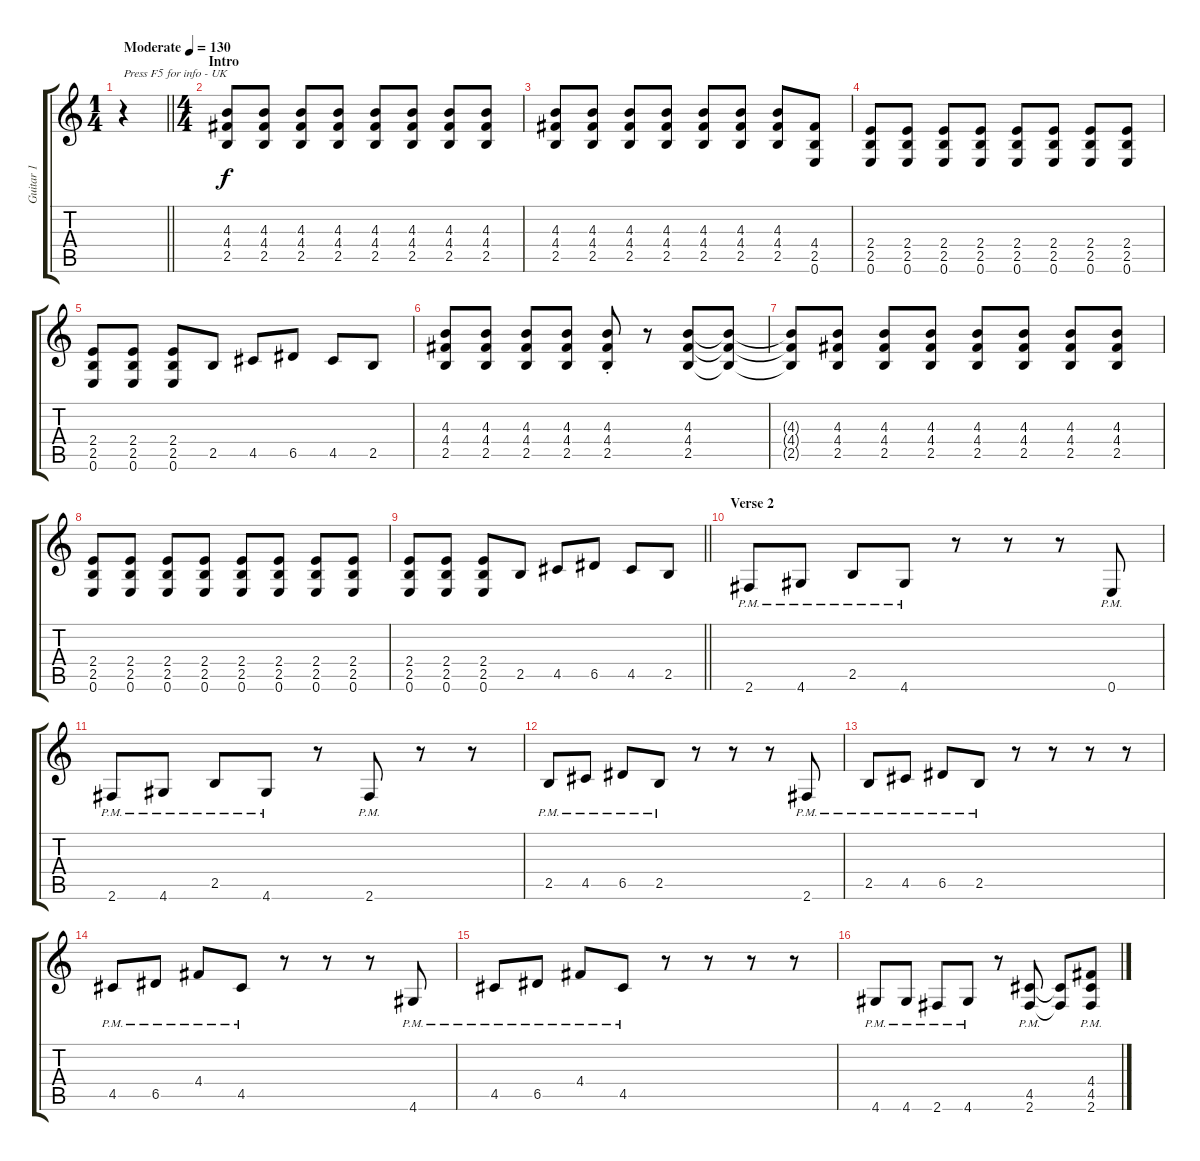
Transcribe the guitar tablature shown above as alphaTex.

\track ("Guitar 1" "Guitar 1") {instrument distortionguitar}
\staff {score tabs}
\tuning (E4 B3 G3 D3 A2 E2) {hide}
\ts (1 4)
\tempo (130 "Moderate")
\clef g2
\barLineRight lightlight
\ks c
r.4{txt "Press F5 for info - UK" dy f instrument distortionguitar} |
\ts (4 4)
\section ("" "Intro")
(4.3 4.4 2.5).8 (4.3 4.4 2.5).8 (4.3 4.4 2.5).8 (4.3 4.4 2.5).8 (4.3 4.4 2.5).8 (4.3 4.4 2.5).8 (4.3 4.4 2.5).8 (4.3 4.4 2.5).8 |
(4.3 4.4 2.5).8 (4.3 4.4 2.5).8 (4.3 4.4 2.5).8 (4.3 4.4 2.5).8 (4.3 4.4 2.5).8 (4.3 4.4 2.5).8 (4.3 4.4 2.5).8 (4.4 2.5 0.6).8 |
(2.4 2.5 0.6).8 (2.4 2.5 0.6).8 (2.4 2.5 0.6).8 (2.4 2.5 0.6).8 (2.4 2.5 0.6).8 (2.4 2.5 0.6).8 (2.4 2.5 0.6).8 (2.4 2.5 0.6).8 |
(2.4 2.5 0.6).8 (2.4 2.5 0.6).8 (2.4 2.5 0.6).8 2.5.8 4.5.8 6.5.8 4.5.8 2.5.8 |
(4.3 4.4 2.5).8 (4.3 4.4 2.5).8 (4.3 4.4 2.5).8 (4.3 4.4 2.5).8 (4.3{st} 4.4{st} 2.5{st}).8 r.8 (4.3 4.4 2.5).8 (4.3{t} 4.4{t} 2.5{t}).8 |
(4.3{t} 4.4{t} 2.5{t}).8 (4.3 4.4 2.5).8 (4.3 4.4 2.5).8 (4.3 4.4 2.5).8 (4.3 4.4 2.5).8 (4.3 4.4 2.5).8 (4.3 4.4 2.5).8 (4.3 4.4 2.5).8 |
(2.4 2.5 0.6).8 (2.4 2.5 0.6).8 (2.4 2.5 0.6).8 (2.4 2.5 0.6).8 (2.4 2.5 0.6).8 (2.4 2.5 0.6).8 (2.4 2.5 0.6).8 (2.4 2.5 0.6).8 |
\barLineRight lightlight
(2.4 2.5 0.6).8 (2.4 2.5 0.6).8 (2.4 2.5 0.6).8 2.5.8 4.5.8 6.5.8 4.5.8 2.5.8 |
\section ("" "Verse 2")
2.6{pm}.8 4.6{pm}.8 2.5{pm}.8 4.6{pm}.8 r.8 r.8 r.8 0.6{pm}.8 |
2.6{pm}.8 4.6{pm}.8 2.5{pm}.8 4.6{pm}.8 r.8 2.6{pm}.8 r.8 r.8 |
2.5{pm}.8 4.5{pm}.8 6.5{pm}.8 2.5{pm}.8 r.8 r.8 r.8 2.6{pm}.8 |
2.5{pm}.8 4.5{pm}.8 6.5{pm}.8 2.5{pm}.8 r.8 r.8 r.8 r.8 |
4.5{pm}.8 6.5{pm}.8 4.4{pm}.8 4.5{pm}.8 r.8 r.8 r.8 4.6{pm}.8 |
4.5{pm}.8 6.5{pm}.8 4.4{pm}.8 4.5{pm}.8 r.8 r.8 r.8 r.8 |
4.6{pm}.8 4.6{pm}.8 2.6{pm}.8 4.6{pm}.8 r.8 (4.5{pm} 2.6{pm}).8 (4.5{t} 2.6{t}).8 (4.4{pm} 4.5{pm} 2.6{pm}).8
